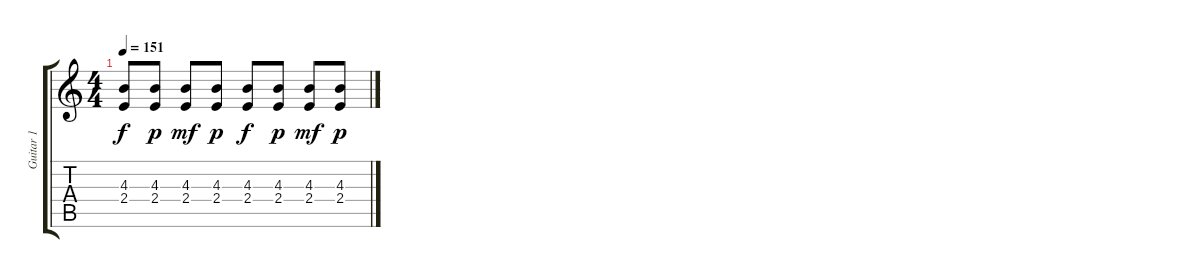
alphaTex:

\track ("Guitar 1" "Guitar 1") {instrument electricguitarjazz}
\staff {score tabs}
\tuning (E4 B3 G3 D3 A2 E2) {hide}
\ts (4 4)
\tempo 151
\clef g2
\ks c
(4.3 2.4).8{dy f} (4.3 2.4).8{dy p} (4.3 2.4).8{dy mf} (4.3 2.4).8{dy p} (4.3 2.4).8{dy f} (4.3 2.4).8{dy p} (4.3 2.4).8{dy mf} (4.3 2.4).8{dy p}
